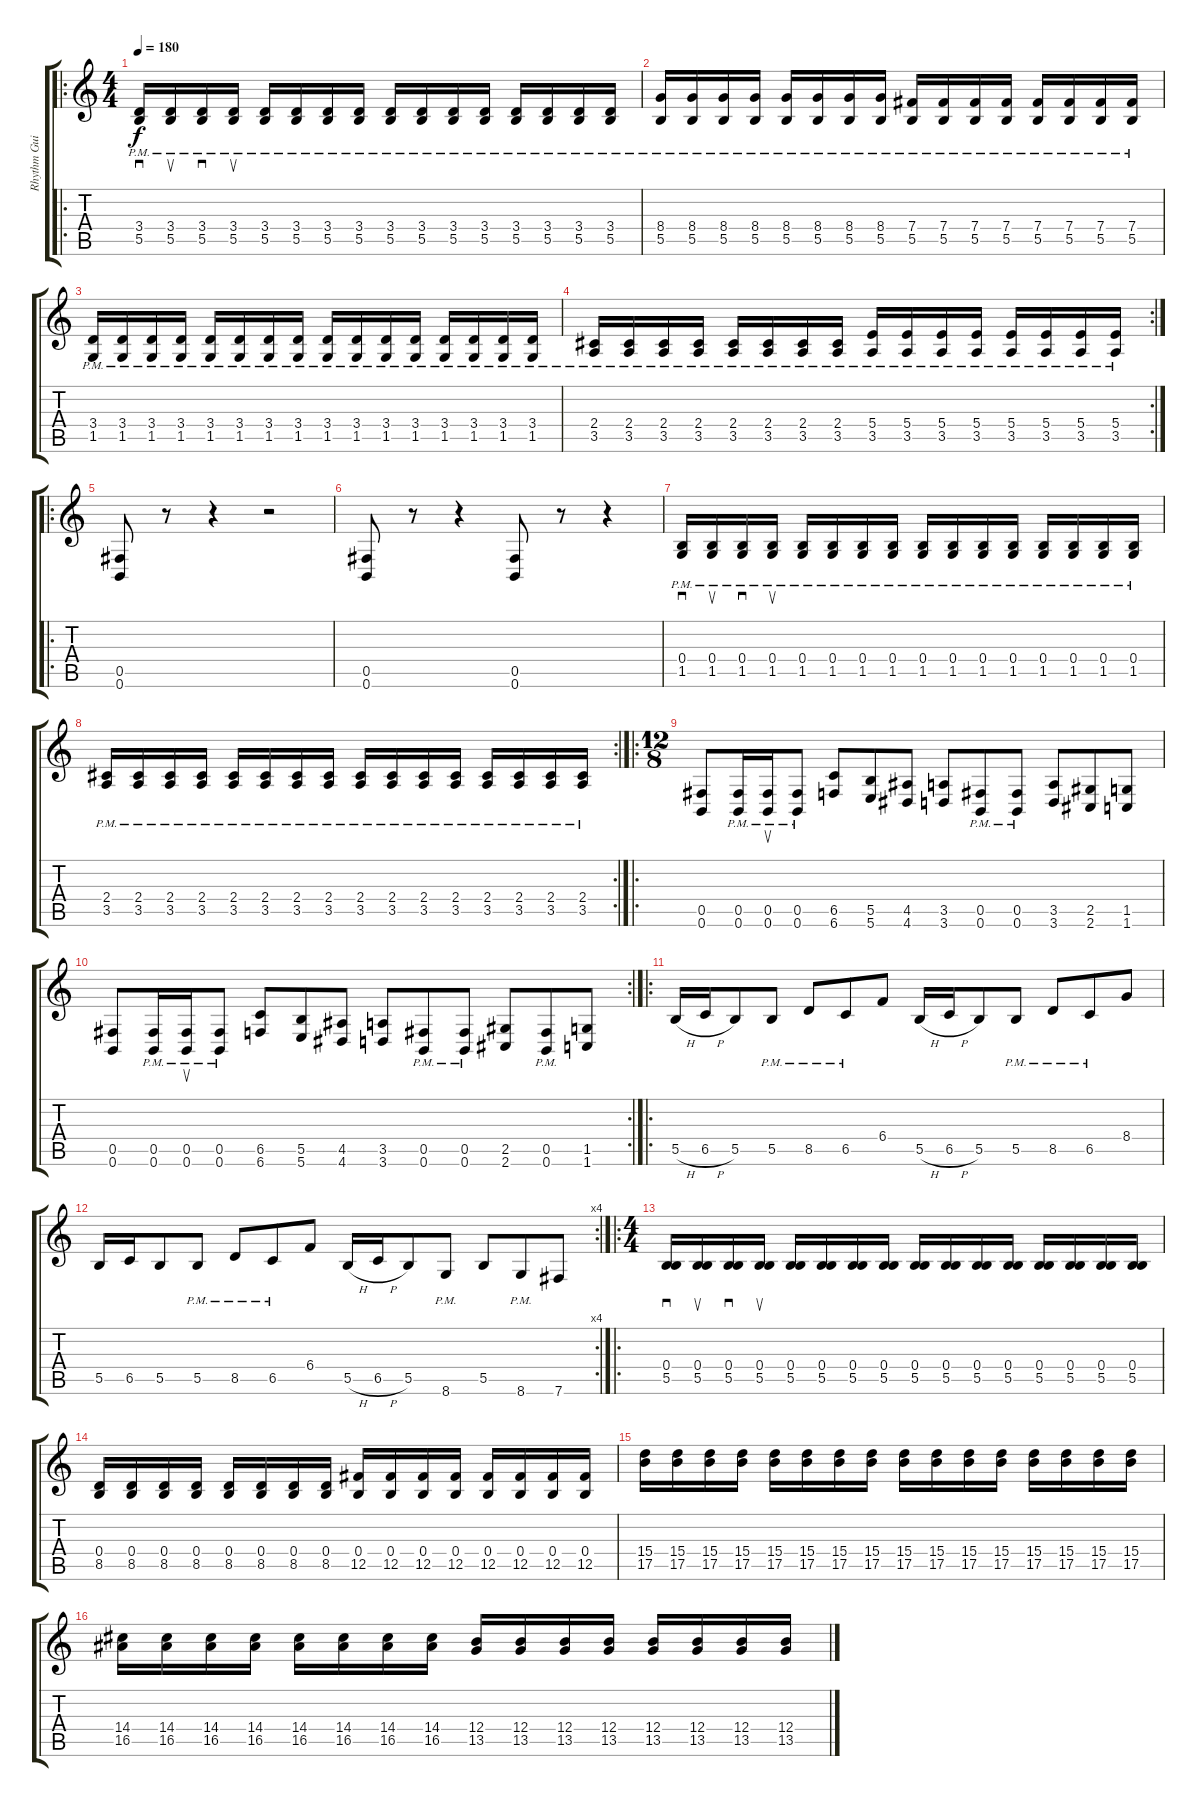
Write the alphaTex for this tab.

\track ("Rhythm Guitar" "Rhythm Gui") {instrument distortionguitar}
\staff {score tabs}
\tuning (Db4 Ab3 E3 B2 Gb2 B1) {hide}
\ro
\ts (4 4)
\tempo 180
\clef g2
\ks c
(3.4 5.5{pm}).16{sd dy f instrument distortionguitar} (3.4 5.5{pm}).16{su} (3.4 5.5{pm}).16{sd} (3.4 5.5{pm}).16{su} (3.4 5.5{pm}).16 (3.4 5.5{pm}).16 (3.4 5.5{pm}).16 (3.4 5.5{pm}).16 (3.4 5.5{pm}).16 (3.4 5.5{pm}).16 (3.4 5.5{pm}).16 (3.4 5.5{pm}).16 (3.4 5.5{pm}).16 (3.4 5.5{pm}).16 (3.4 5.5{pm}).16 (3.4 5.5{pm}).16 |
(8.4 5.5{pm}).16 (8.4 5.5{pm}).16 (8.4 5.5{pm}).16 (8.4 5.5{pm}).16 (8.4 5.5{pm}).16 (8.4 5.5{pm}).16 (8.4 5.5{pm}).16 (8.4 5.5{pm}).16 (7.4 5.5{pm}).16 (7.4 5.5{pm}).16 (7.4 5.5{pm}).16 (7.4 5.5{pm}).16 (7.4 5.5{pm}).16 (7.4 5.5{pm}).16 (7.4 5.5{pm}).16 (7.4 5.5{pm}).16 |
(3.4 1.5{pm}).16 (3.4 1.5{pm}).16 (3.4 1.5{pm}).16 (3.4 1.5{pm}).16 (3.4 1.5{pm}).16 (3.4 1.5{pm}).16 (3.4 1.5{pm}).16 (3.4 1.5{pm}).16 (3.4 1.5{pm}).16 (3.4 1.5{pm}).16 (3.4 1.5{pm}).16 (3.4 1.5{pm}).16 (3.4 1.5{pm}).16 (3.4 1.5{pm}).16 (3.4 1.5{pm}).16 (3.4 1.5{pm}).16 |
\rc 2
(2.4 3.5{pm}).16 (2.4 3.5{pm}).16 (2.4 3.5{pm}).16 (2.4 3.5{pm}).16 (2.4 3.5{pm}).16 (2.4 3.5{pm}).16 (2.4 3.5{pm}).16 (2.4 3.5{pm}).16 (5.4 3.5{pm}).16 (5.4 3.5{pm}).16 (5.4 3.5{pm}).16 (5.4 3.5{pm}).16 (5.4 3.5{pm}).16 (5.4 3.5{pm}).16 (5.4 3.5{pm}).16 (5.4 3.5{pm}).16 |
\ro
(0.5 0.6).8 r.8 r.4 r.2 |
(0.5 0.6).8 r.8 r.4 (0.5 0.6).8 r.8 r.4 |
(0.4 1.5{pm}).16{sd} (0.4 1.5{pm}).16{su} (0.4 1.5{pm}).16{sd} (0.4 1.5{pm}).16{su} (0.4 1.5{pm}).16 (0.4 1.5{pm}).16 (0.4 1.5{pm}).16 (0.4 1.5{pm}).16 (0.4 1.5{pm}).16 (0.4 1.5{pm}).16 (0.4 1.5{pm}).16 (0.4 1.5{pm}).16 (0.4 1.5{pm}).16 (0.4 1.5{pm}).16 (0.4 1.5{pm}).16 (0.4 1.5{pm}).16 |
\rc 2
(2.4 3.5{pm}).16 (2.4 3.5{pm}).16 (2.4 3.5{pm}).16 (2.4 3.5{pm}).16 (2.4 3.5{pm}).16 (2.4 3.5{pm}).16 (2.4 3.5{pm}).16 (2.4 3.5{pm}).16 (2.4 3.5{pm}).16 (2.4 3.5{pm}).16 (2.4 3.5{pm}).16 (2.4 3.5{pm}).16 (2.4 3.5{pm}).16 (2.4 3.5{pm}).16 (2.4 3.5{pm}).16 (2.4 3.5{pm}).16 |
\ro
\ts (12 8)
(0.5 0.6).8 (0.5 0.6{pm}).16 (0.5 0.6{pm}).16{su} (0.5 0.6{pm}).8 (6.5 6.6).8 (5.5 5.6).8 (4.5 4.6).8 (3.5 3.6).8 (0.5 0.6{pm}).8 (0.5 0.6{pm}).8 (3.5 3.6).8 (2.5 2.6).8 (1.5 1.6).8 |
\rc 2
(0.5 0.6).8 (0.5{pm} 0.6).16 (0.5{pm} 0.6).16{su} (0.5{pm} 0.6).8 (6.5 6.6).8 (5.5 5.6).8 (4.5 4.6).8 (3.5 3.6).8 (0.5{pm} 0.6).8 (0.5{pm} 0.6).8 (2.5 2.6).8 (0.5{pm} 0.6).8 (1.5 1.6).8 |
\ro
5.5{h}.16 6.5{h}.16 5.5.8 5.5{pm}.8 8.5{pm}.8 6.5{pm}.8 6.4.8 5.5{h}.16 6.5{h}.16 5.5.8 5.5{pm}.8 8.5{pm}.8 6.5{pm}.8 8.4.8 |
\rc 4
5.5.16 6.5.16 5.5.8 5.5{pm}.8 8.5{pm}.8 6.5{pm}.8 6.4.8 5.5{h}.16 6.5{h}.16 5.5.8 8.6{pm}.8 5.5.8 8.6{pm}.8 7.6.8 |
\ro
\ts (4 4)
(0.4 5.5).16{sd} (0.4 5.5).16{su} (0.4 5.5).16{sd} (0.4 5.5).16{su} (0.4 5.5).16 (0.4 5.5).16 (0.4 5.5).16 (0.4 5.5).16 (0.4 5.5).16 (0.4 5.5).16 (0.4 5.5).16 (0.4 5.5).16 (0.4 5.5).16 (0.4 5.5).16 (0.4 5.5).16 (0.4 5.5).16 |
(0.4 8.5).16 (0.4 8.5).16 (0.4 8.5).16 (0.4 8.5).16 (0.4 8.5).16 (0.4 8.5).16 (0.4 8.5).16 (0.4 8.5).16 (0.4 12.5).16 (0.4 12.5).16 (0.4 12.5).16 (0.4 12.5).16 (0.4 12.5).16 (0.4 12.5).16 (0.4 12.5).16 (0.4 12.5).16 |
(15.4 17.5).16 (15.4 17.5).16 (15.4 17.5).16 (15.4 17.5).16 (15.4 17.5).16 (15.4 17.5).16 (15.4 17.5).16 (15.4 17.5).16 (15.4 17.5).16 (15.4 17.5).16 (15.4 17.5).16 (15.4 17.5).16 (15.4 17.5).16 (15.4 17.5).16 (15.4 17.5).16 (15.4 17.5).16 |
(14.4 16.5).16 (14.4 16.5).16 (14.4 16.5).16 (14.4 16.5).16 (14.4 16.5).16 (14.4 16.5).16 (14.4 16.5).16 (14.4 16.5).16 (12.4 13.5).16 (12.4 13.5).16 (12.4 13.5).16 (12.4 13.5).16 (12.4 13.5).16 (12.4 13.5).16 (12.4 13.5).16 (12.4 13.5).16
